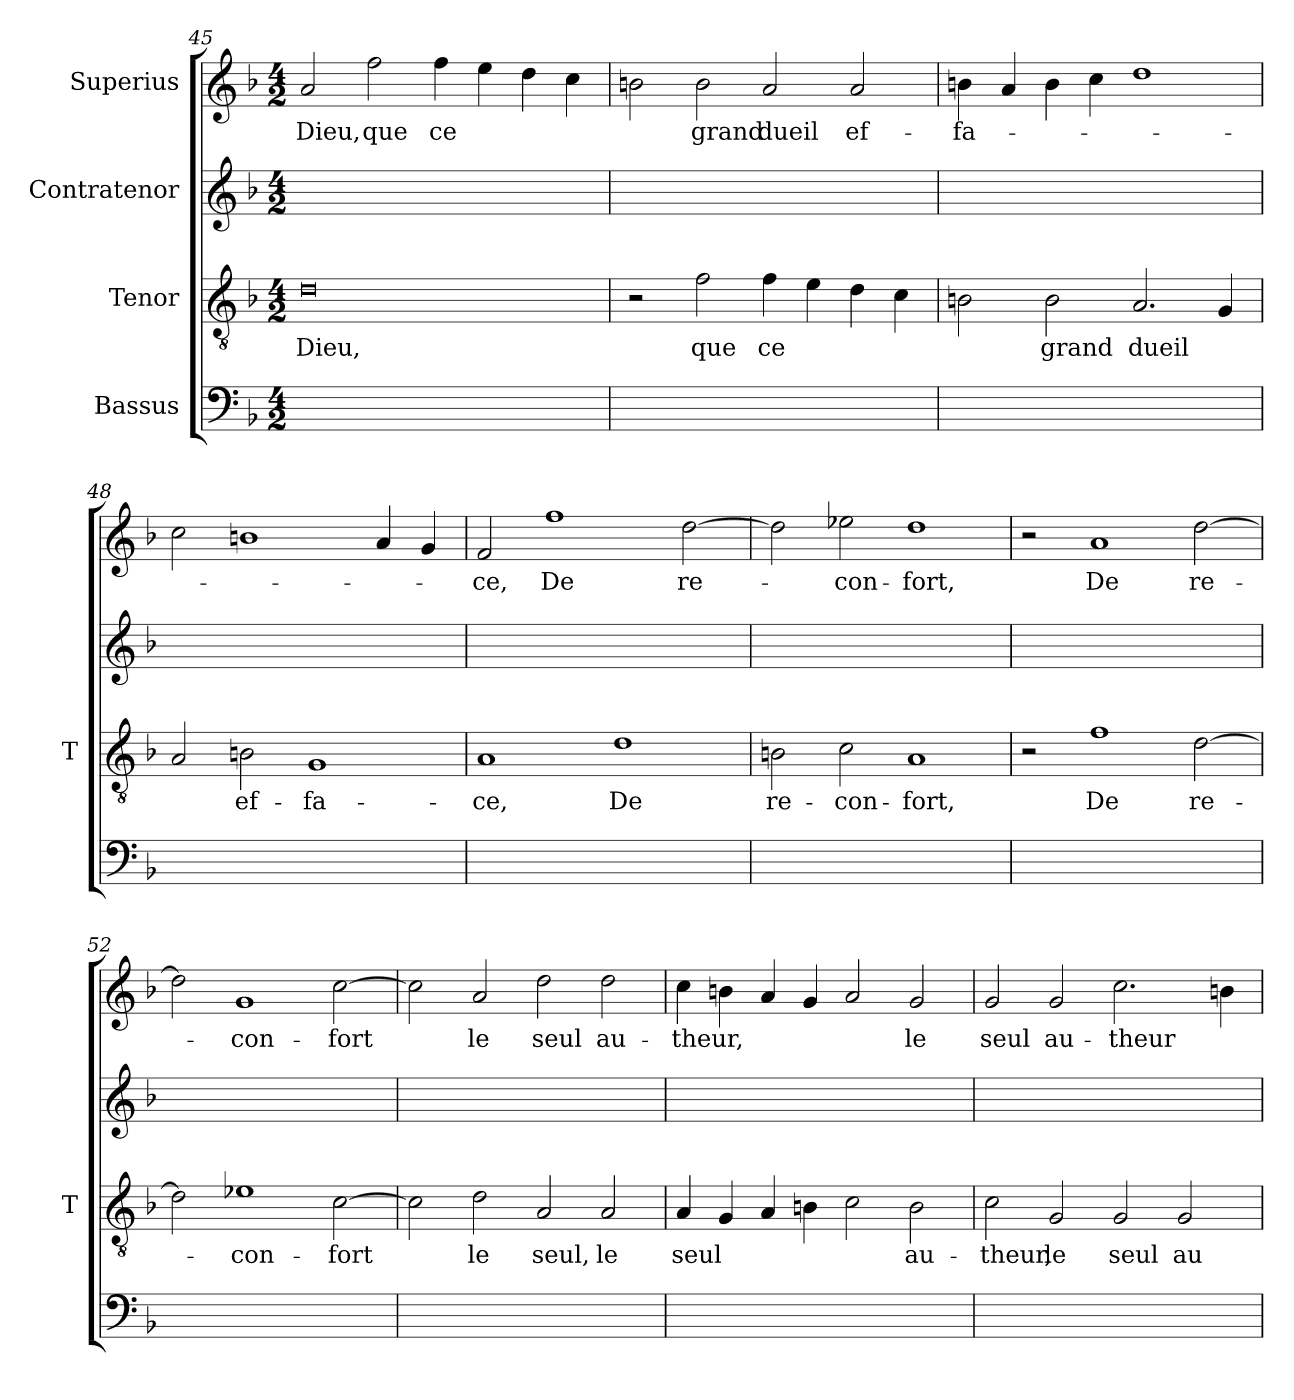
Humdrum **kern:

**kern	**kern	**text	**kern	**kern	**text
*part4	*part3	*part3	*part2	*part1	*part1
*staff4	*staff3	*staff3	*staff2	*staff1	*staff1
*I"Bassus	*I"Tenor	*	*I"Contratenor	*I"Superius	*
*	*I'T	*	*	*	*
*clefF4	*clefGv2	*	*clefG2	*clefG2	*
*k[b-]	*k[b-]	*	*k[b-]	*k[b-]	*
*M4/2	*M4/2	*	*M4/2	*M4/2	*
=45	=45	=45	=45	=45	=45
0ryy	0d	-Dieu,	0ryy	2a	-Dieu,
.	.	.	.	2ff	-que
.	.	.	.	4ff	-ce
.	.	.	.	4ee	.
.	.	.	.	4dd	.
.	.	.	.	4cc	.
=46	=46	=46	=46	=46	=46
0ryy	2r	.	0ryy	2b	.
.	2f	-que	.	2b	-grand
.	4f	-ce	.	2a	-dueil
.	4e	.	.	.	.
.	4d	.	.	2a	ef-
.	4c	.	.	.	.
=47	=47	=47	=47	=47	=47
0ryy	2B	.	0ryy	4b	fa-
.	.	.	.	4a	.
.	2B	-grand	.	4b	.
.	.	.	.	4cc	.
.	2.A	-dueil	.	1dd	.
.	4G	.	.	.	.
=48	=48	=48	=48	=48	=48
0ryy	2A	.	0ryy	2cc	.
.	2B	ef-	.	1b	.
.	1G	fa-	.	.	.
.	.	.	.	4a	.
.	.	.	.	4g	.
=49	=49	=49	=49	=49	=49
0ryy	1A	-ce,	0ryy	2f	-ce,
.	.	.	.	1ff	-De
.	1d	-De	.	.	.
.	.	.	.	[2dd	re-
=50	=50	=50	=50	=50	=50
0ryy	2B	re-	0ryy	2dd]	.
.	2c	con-	.	2ee-X	con-
.	1A	-fort,	.	1dd	-fort,
=51	=51	=51	=51	=51	=51
0ryy	2r	.	0ryy	2r	.
.	1f	-De	.	1a	-De
.	[2d	re-	.	[2dd	re-
=52	=52	=52	=52	=52	=52
0ryy	2d]	.	0ryy	2dd]	.
.	1e-X	con-	.	1g	con-
.	[2c	-fort	.	[2cc	-fort
=53	=53	=53	=53	=53	=53
0ryy	2c]	.	0ryy	2cc]	.
.	2d	-le	.	2a	-le
.	2A	-seul,	.	2dd	-seul
.	2A	-le	.	2dd	au-
=54	=54	=54	=54	=54	=54
0ryy	4A	-seul	0ryy	4cc	-theur,
.	4G	.	.	4b	.
.	4A	.	.	4a	.
.	4B	.	.	4g	.
.	2c	.	.	2a	.
.	2B	au-	.	2g	-le
=55	=55	=55	=55	=55	=55
0ryy	2c	-theur,	0ryy	2g	-seul
.	2G	-le	.	2g	au-
.	2G	-seul	.	2.cc	-theur
.	2G	au-	.	.	.
.	.	.	.	4b	.
=	=	=	=	=	=
*-	*-	*-	*-	*-	*-
